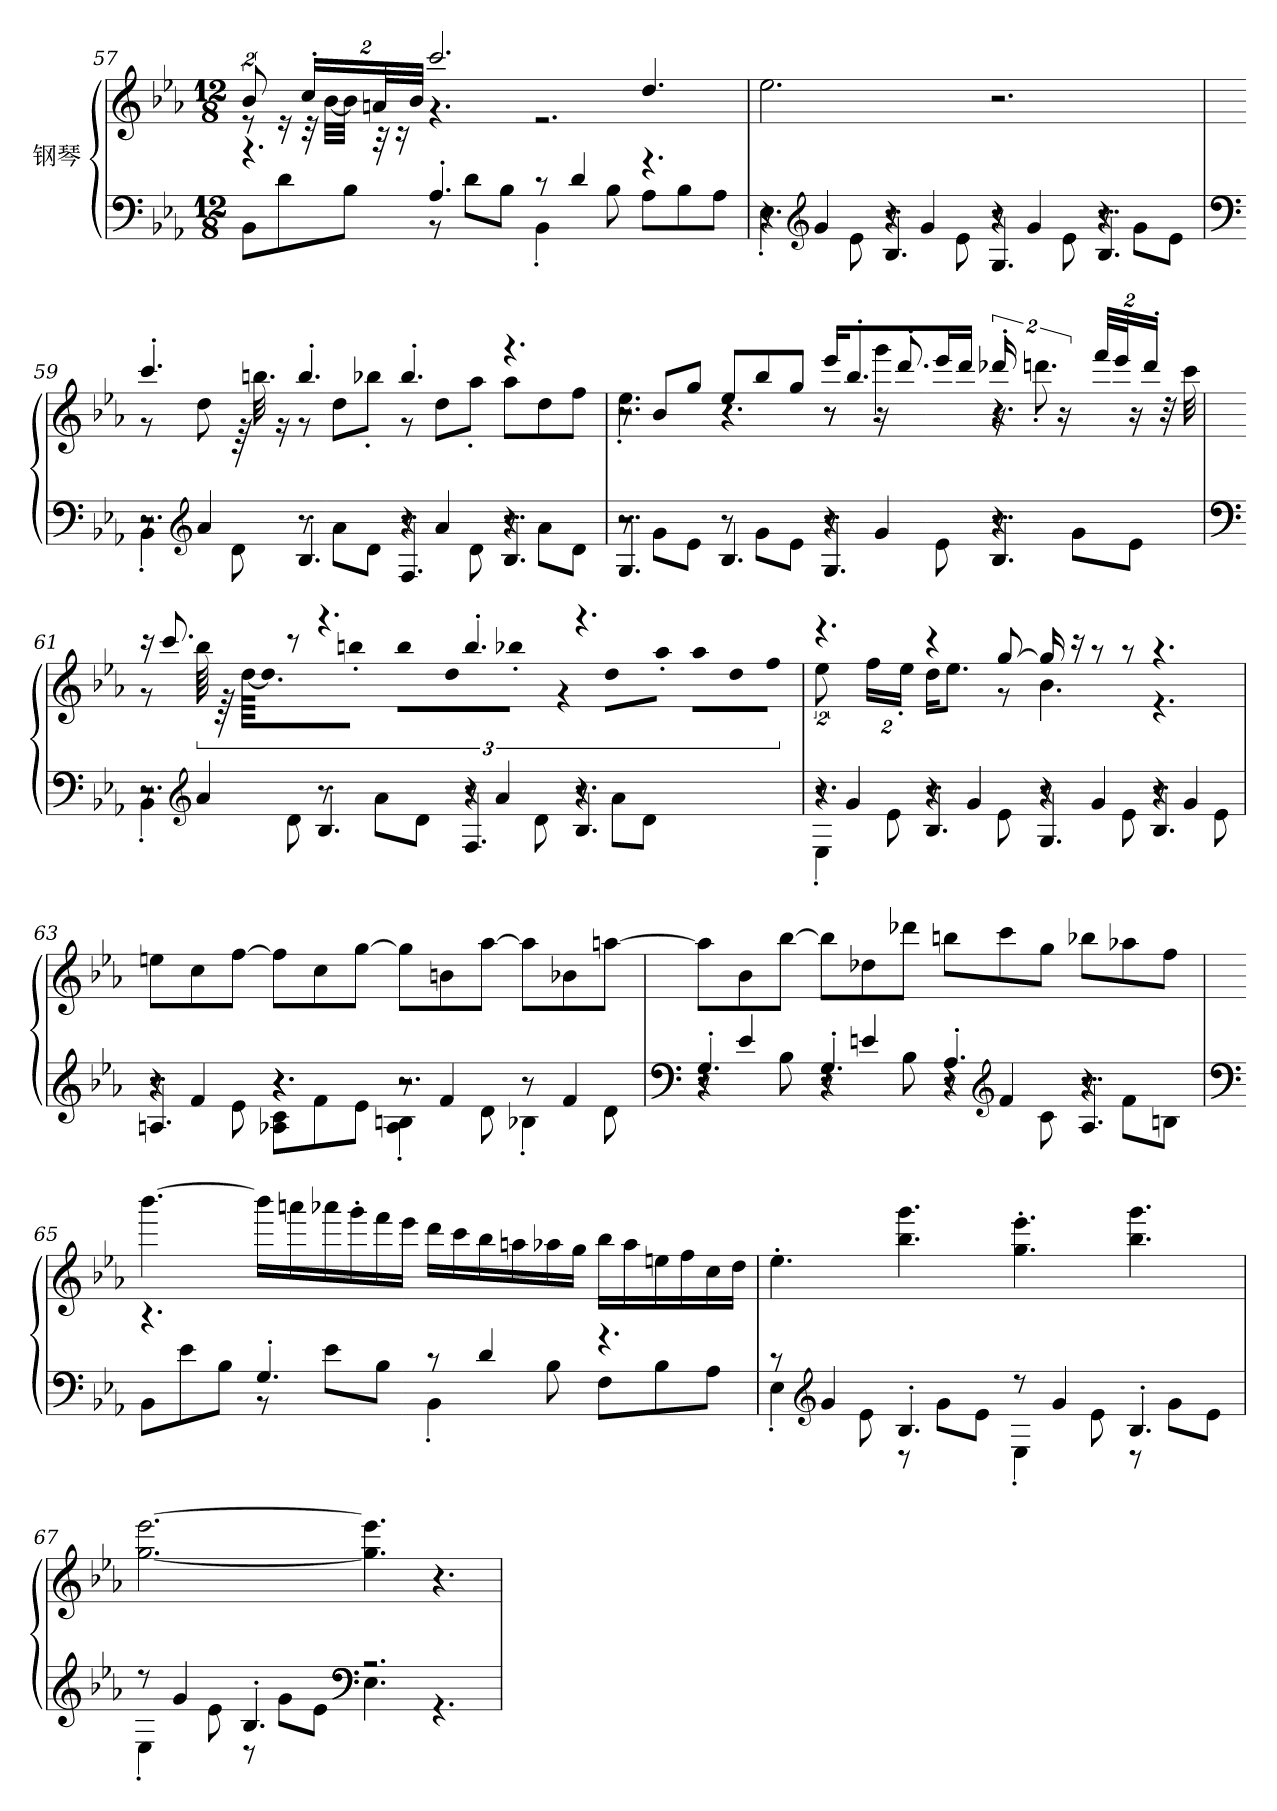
**kern	**kern
*part2	*part1
*staff2	*staff1
*I"钢琴	*I"钢琴
!!LO:LB:g=z
*clefF4	*clefG2
*k[b-e-a-]	*k[b-e-a-]
*M12/8	*M12/8
=57	=57
*^	*^
4.r	8BB-\L	16%3b-/	8r
.	8d\	.	16r
.	.	32%3cc'/L	32r
.	.	.	[32b-\LLL
.	8B-\J	.	32b-\JJJ]
.	.	64%3an/L	32r
.	.	.	16r
.	.	64%3b-/JJ	.
4.A-'/	8r	2.ccc/	4.r
.	8d\L	.	.
.	8B-\J	.	.
8r	4BB-'\	.	2.r
4d/	.	.	.
.	8B-\	.	.
4.r	8A-\L	4.dd/	.
.	8B-\	.	.
.	8A-\J	.	.
*	*	*v	*v
=58	=58	=58
*	*^	*
4.r	4E-'\	8r	2.ee-\
*clefG2	*	*	*
.	.	4g/	.
.	8e-\	.	.
8r	4r	4.B-'/	.
4g/	.	.	.
.	8e-\	.	.
8r	4r	4.G/	2.r
4g/	.	.	.
.	8e-\	.	.
4.r	8r	4.B-'/	.
.	8g\L	.	.
.	8e-\J	.	.
!!LO:PB:g=z
=59	=59	=59	=59
*clefF4	*	*	*
*	*	*	*^
2.r	4BB-'\	8r	4.ccc'/	8r
*clefG2	*	*	*	*
.	.	4a-/	.	8dd\
*	*	*	*MM92	*
.	8d\	.	.	64r
.	.	.	.	32.bbn\
.	.	.	.	16r
.	8r	4.B-'/	4.bb'/	8r
.	8a-\L	.	.	8dd\L
.	8d\J	.	.	8bb-X'\J
8r	4r	4.F'/	4.bb-'/	8r
4a-/	.	.	.	8dd\L
.	8d\	.	.	8aa-'\J
4.r	8r	4.B-'/	4.r	8aa-\L
.	8a-\L	.	.	8dd\
.	8d\J	.	.	8ff\J
!!LO:LB:g=z
=60	=60	=60	=60	=60
*	*	*	*	*^
2.r	8r	4.G'/	2.r	4.ee-'\	8r
.	8g\L	.	.	.	8b-/L
.	8e-\J	.	.	.	8gg/J
.	8r	4.B-/	.	4.r	8ee-/L
.	8g\L	.	.	.	8bb-/
.	8e-\J	.	.	.	8gg/J
8r	4r	4.G'/	8r	8r	16eee-/KL
.	.	.	.	.	8.bb-'/
4g/	.	.	16r	4ggg'\	.
.	.	.	8.ddd'/	.	.
*	*	*	*MM102	*	*
.	8e-\	.	.	.	16eee-/L
.	.	.	.	.	16ddd/JJ
4.r	8r	4.B-'/	4.r	16r	32%3ddd-X'/
.	.	.	.	8.dddn'\	.
.	.	.	.	.	32%3r
.	8g\L	.	.	.	.
.	.	.	.	.	64%3fff/LL
.	.	.	.	.	64%3eee-/J
.	8e-\J	.	.	16r	.
.	.	.	.	.	32%3ddd'/J
.	.	.	.	32r	.
.	.	.	.	32ccc\	.
*	*	*	*v	*v	*v
!!LO:LB:g=z
=61	=61	=61	=61
*clefF4	*	*	*
*	*	*	*^
2.r	4BB-'\	8r	16r	8r
.	.	.	8.ccc/	.
*clefG2	*	*	*	*
.	.	4a-/	.	96bb-\
.	.	.	.	96r
.	.	.	.	[96dd\KKLL
.	.	.	.	16.dd\J]
.	8d\	.	8r	8bbn'\J
.	8r	4.B-'/	4.r	8bb\L
.	8a-\L	.	.	8dd\
.	8d\J	.	.	8bb-X'\J
8r	4r	4.F/	4.bb-'/	8r
4a-/	.	.	.	8dd\L
.	8d\	.	.	8aa-'\J
4.r	8r	4.B-/	4.r	8aa-\L
.	8a-\L	.	.	8dd\
.	8d\J	.	.	8ff\J
=62	=62	=62	=62	=62
4.r	4E-'\	8r	4.r	16%3ee-\
.	.	4g/	.	.
.	.	.	.	32%3ff\L
.	8e-\	.	.	.
.	.	.	.	32%3ee-'\J
8r	4r	4.B-'/	4r	16dd\KL
.	.	.	.	8.ee-\J
4g/	.	.	.	.
.	8e-\	.	[8gg/	8r
8r	4r	4.G/	16gg/]	4.b-\
.	.	.	16r	.
4g/	.	.	8r	.
.	8e-\	.	8r	.
8r	4r	4.B-'/	4.r	4.r
4g/	.	.	.	.
.	8e-\	.	.	.
*	*	*	*v	*v
!!LO:LB:g=z
=63	=63	=63	=63
8r	4r	4.An'/	8een\L
4f/	.	.	8cc\
.	8e-\	.	[8ff\J
4.r	8A-X\ 8c\L	4.r	8ff\L]
.	8f\	.	8cc\
.	8e-\J	.	[8gg\J
8r	4A-\' 4Bn\'	2.r	8gg\L]
4f/	.	.	8bn\
.	8d\	.	[8aa-\J
8r	4B-X'\	.	8aa-\L]
4f/	.	.	8b-X\
.	8d\	.	[8aan\J
=64	=64	=64	=64
*clefF4	*	*	*
8r	4r	4.G'/	8aa\L]
4e-/	.	.	8b-\
.	8B-\	.	[8bb-\J
8r	4r	4.G'/	8bb-\L]
4en/	.	.	8dd-X\
.	8B-\	.	8ddd-X\J
8r	4r	4.A-'/	8bbn\L
*clefG2	*	*	*
4f/	.	.	8ccc\
.	8c\	.	8gg\J
4.r	8r	4.A-'/	8bb-X\L
.	8f\L	.	8aa-X\
.	8Bn\J	.	8ff\J
*v	*v	*v	*
!!LO:LB:g=z
=65	=65
*clefF4	*
*^	*
4.r	8BB-\L	[4.bbb-\
.	8e-\	.
.	8B-\J	.
4.G'/	8r	16bbb-\LL]
.	.	16aaan\
*	*	*MM90
.	8e-\L	16aaa-X\
.	.	16ggg'\
.	8B-\J	16fff\
.	.	16eee-\JJ
8r	4BB-'\	16ddd\LL
.	.	16ccc\
4d/	.	16bb-\
.	.	16aan\
.	8B-\	16aa-X\
.	.	16gg\JJ
4.r	8F\L	16bb-\LL
.	.	16aa-\
.	8B-\	16een\
.	.	16ff\
.	8A-\J	16cc\
.	.	16dd\JJ
=66	=66	=66
8r	4E-'\	4.ee-'\
*clefG2	*	*
4g/	.	.
.	8e-\	.
4.B-'/	8r	4.bb-\ 4.ggg\
.	8g\L	.
.	8e-\J	.
8r	4E-'\	4.gg\' 4.eee-\'
4g/	.	.
.	8e-\	.
4.B-'/	8r	4.bb-\ 4.ggg\
.	8g\L	.
.	8e-\J	.
!!LO:LB:g=z
=67	=67	=67
8r	4E-'\	[2.gg\ [2.eee-\
4g/	.	.
.	8e-\	.
4.B-'/	8r	.
.	8g\L	.
.	8e-\J	.
*clefF4	*	*
2.r	4.E-\	4.gg\] 4.eee-\]
.	4.r	4.r
*v	*v	*
=	=
*-	*-
